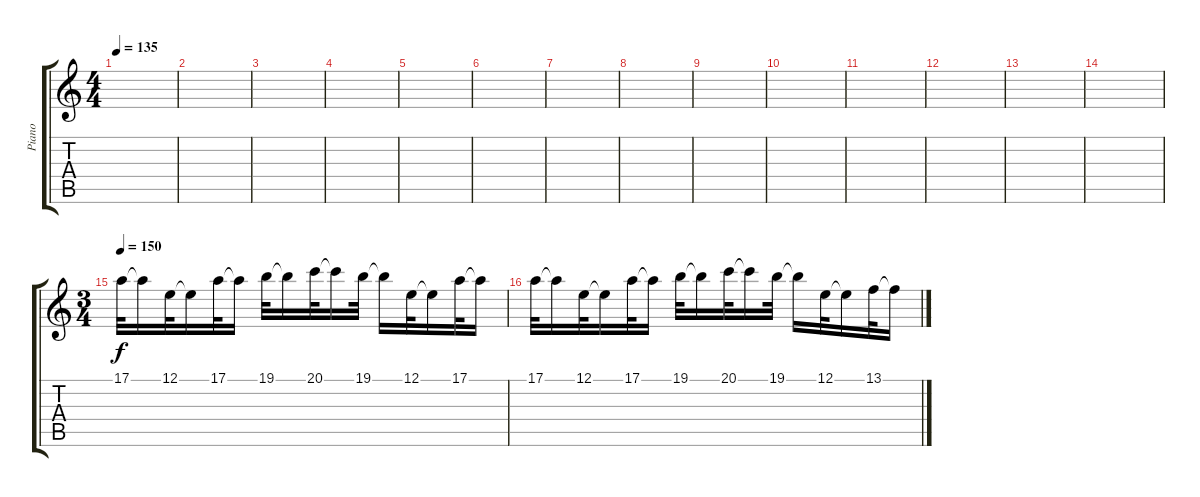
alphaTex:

\track ("Piano" "Piano") {instrument acousticgrandpiano}
\staff {score tabs}
\tuning (E4 B3 G3 D3 A2 E2) {hide}
\ts (4 4)
\tempo 135
\clef g2
\ks c
|
|
|
|
|
|
|
|
|
|
|
|
|
|
\ts (3 4)
\tempo 150
17.1.32{volume 14} 17.1{t}.16 12.1.32 12.1{t}.16 17.1.32 17.1{t}.16 19.1.32 19.1{t}.16 20.1.32 20.1{t}.16 19.1.32 19.1{t}.16 12.1.32 12.1{t}.16 17.1.32 17.1{t}.16 |
17.1.32 17.1{t}.16 12.1.32 12.1{t}.16 17.1.32 17.1{t}.16 19.1.32 19.1{t}.16 20.1.32 20.1{t}.16 19.1.32 19.1{t}.16 12.1.32 12.1{t}.16 13.1.32 13.1{t}.16
